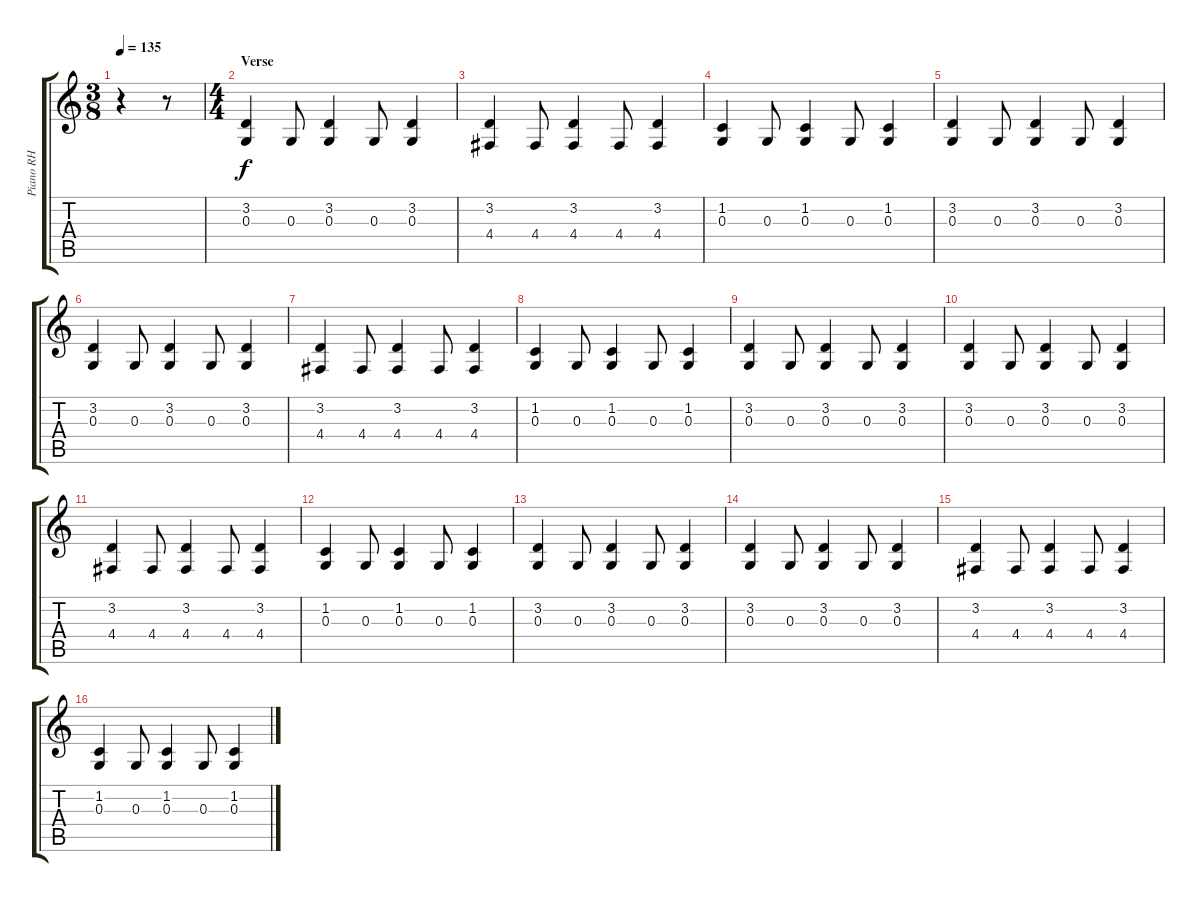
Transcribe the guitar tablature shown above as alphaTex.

\track ("Piano RH" "Piano RH") {instrument acousticgrandpiano}
\staff {score tabs}
\tuning (E4 B3 G3 D3 A2 E2) {hide}
\ts (3 8)
\tempo 135
\clef g2
\ks c
r.4{dy f instrument acousticgrandpiano} r.8 |
\ts (4 4)
\section ("" "Verse")
(3.2 0.3).4 0.3.8 (3.2 0.3).4 0.3.8 (3.2 0.3).4 |
(3.2 4.4).4 4.4.8 (3.2 4.4).4 4.4.8 (3.2 4.4).4 |
(1.2 0.3).4 0.3.8 (1.2 0.3).4 0.3.8 (1.2 0.3).4 |
(3.2 0.3).4 0.3.8 (3.2 0.3).4 0.3.8 (3.2 0.3).4 |
(3.2 0.3).4 0.3.8 (3.2 0.3).4 0.3.8 (3.2 0.3).4 |
(3.2 4.4).4 4.4.8 (3.2 4.4).4 4.4.8 (3.2 4.4).4 |
(1.2 0.3).4 0.3.8 (1.2 0.3).4 0.3.8 (1.2 0.3).4 |
(3.2 0.3).4 0.3.8 (3.2 0.3).4 0.3.8 (3.2 0.3).4 |
(3.2 0.3).4 0.3.8 (3.2 0.3).4 0.3.8 (3.2 0.3).4 |
(3.2 4.4).4 4.4.8 (3.2 4.4).4 4.4.8 (3.2 4.4).4 |
(1.2 0.3).4 0.3.8 (1.2 0.3).4 0.3.8 (1.2 0.3).4 |
(3.2 0.3).4 0.3.8 (3.2 0.3).4 0.3.8 (3.2 0.3).4 |
(3.2 0.3).4 0.3.8 (3.2 0.3).4 0.3.8 (3.2 0.3).4 |
(3.2 4.4).4 4.4.8 (3.2 4.4).4 4.4.8 (3.2 4.4).4 |
(1.2 0.3).4 0.3.8 (1.2 0.3).4 0.3.8 (1.2 0.3).4
